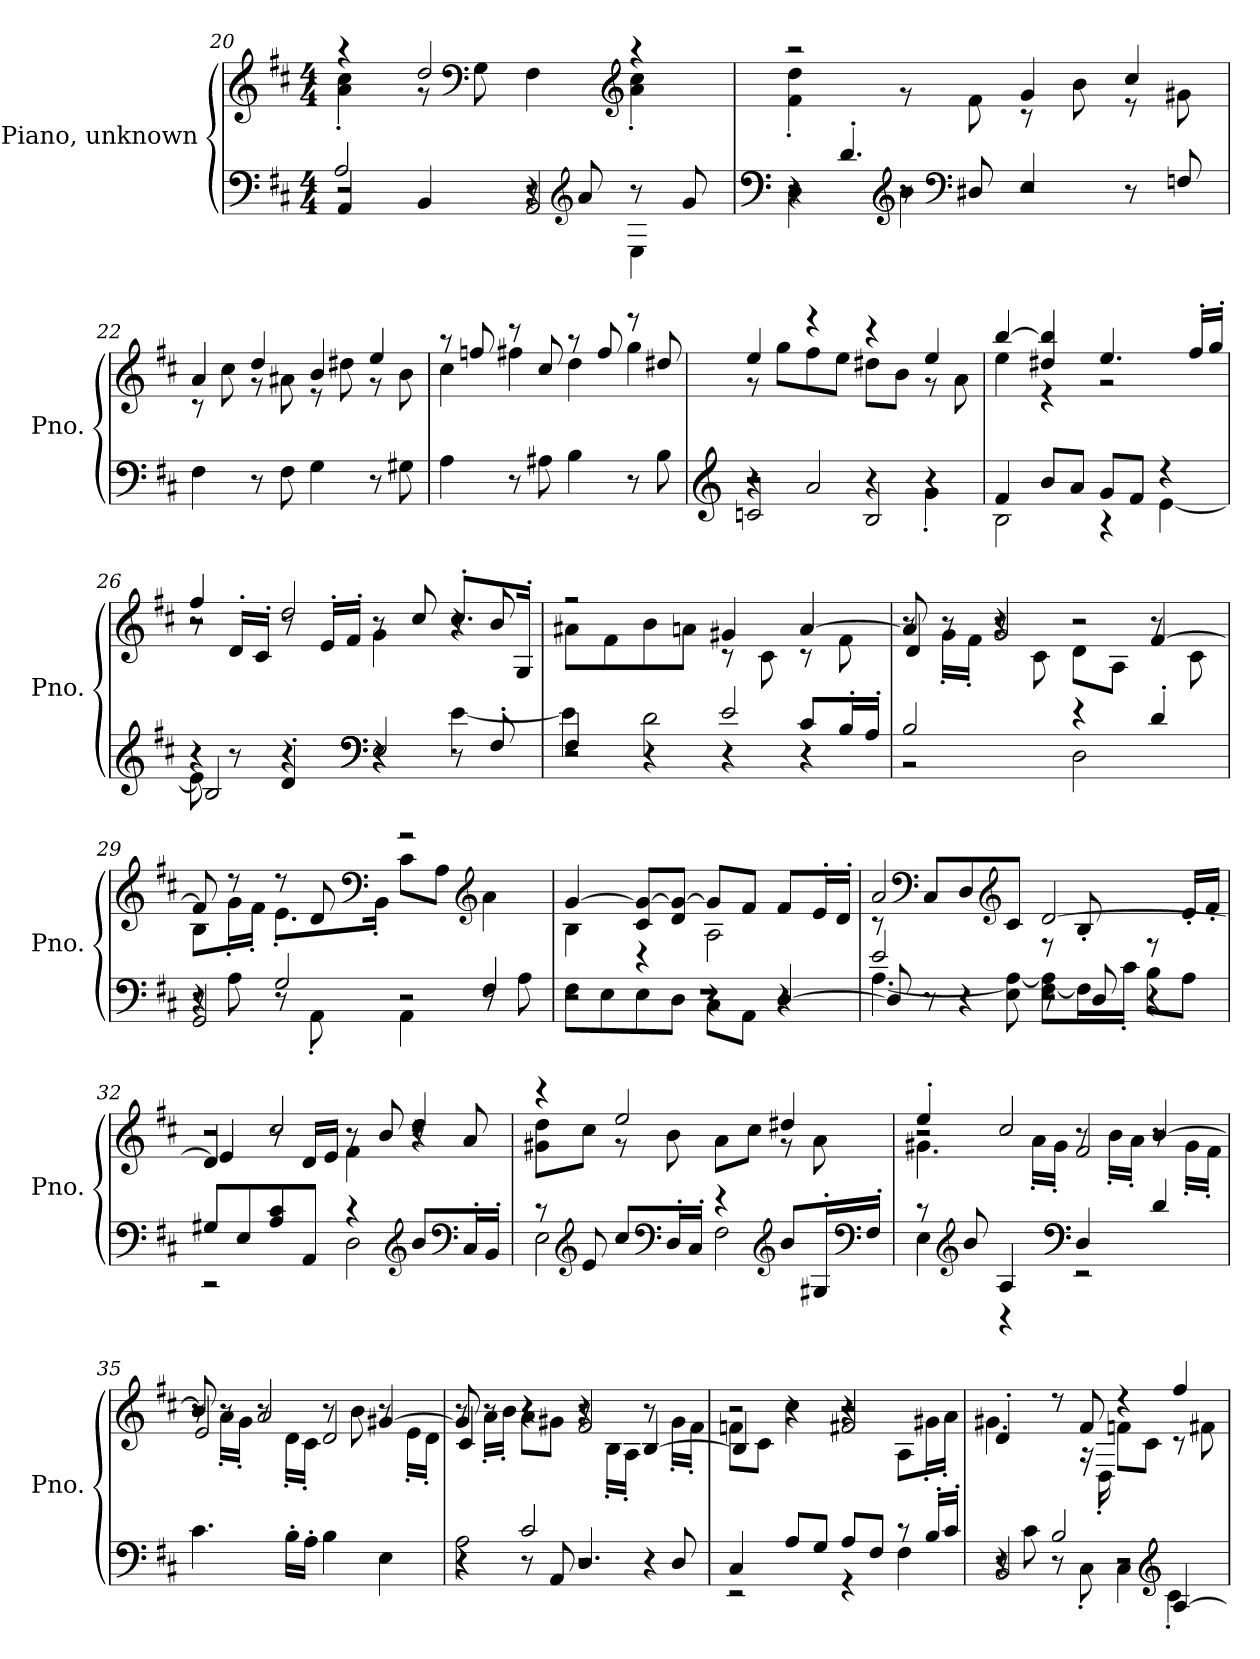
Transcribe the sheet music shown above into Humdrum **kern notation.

**kern	**kern
*part1	*part1
*staff2	*staff1
*I"Piano, unknown	*
*I'Pno.	*
*clefF4	*clefG2
*k[f#c#]	*k[f#c#]
*M4/4	*M4/4
=20	=20
*^	*^
*	*^	*	*
4AA/	2r	2A/	4r	4a\' 4cc#\'
4BB/	.	.	2dd/	8r
*	*	*	*clefF4	*
.	.	.	.	8G\
8r	4r	2AA/	.	4F#\
*clefG2	*	*	*	*
8a/	.	.	.	.
*	*	*	*clefG2	*
8r	4E\	.	4r	4a\' 4cc#\'
8g/	.	.	.	.
!!LO:PB:g=z	!!
=21	=21	=21	=21	=21
*clefF4	*	*	*	*
8r	4D\	4r	2r	4f#\' 4dd\'
4.d'/	.	.	.	.
*clefG2	*	*	*	*
.	4b\	8r	.	8r
*clefF4	*	*	*	*
.	.	8D#X/	.	8f#\
2r	2r	4E/	4g/	8r
.	.	.	.	8b\
.	.	8r	4cc#/	8r
.	.	8Fn/	.	8g#X\
*v	*v	*v	*	*
=22	=22	=22
4F#\	4a/	8r
.	.	8cc#\
8r	4dd/	8r
8F#\	.	8a#X\
4G\	4b/	8r
.	.	8dd#X\
8r	4ee/	8r
8G#X\	.	8b\
=23	=23	=23
4A\	8r	4cc#\
.	8ffn/	.
8r	8r	4ff#X\
8A#X\	8cc#/	.
4B\	8r	4dd\
.	8ff#/	.
8r	8r	4gg\
8B\	8dd#X/	.
!!LO:LB:g=z	!!
=24	=24	=24
*clefG2	*	*
*^	*	*
*	*^	*	*
4r	2r	2cn/	4ee/	8r
.	.	.	.	8gg\L
2a/	.	.	4r	8ff#\
.	.	.	.	8ee\J
.	4r	2B/	4r	8dd#X\L
.	.	.	.	8b\J
4r	4g'\	.	4ee/	8r
.	.	.	.	8a\
*	*v	*v	*	*
=25	=25	=25	=25
4f#/	2B\	[4bb/	4ee\
8b/L	.	4dd#X/ 4bb/]	4r
8a/J	.	.	.
8g/L	4r	4.ee/	2r
8f#/J	.	.	.
4r	[4e\	.	.
.	.	16ff#'/LL	.
.	.	16gg'/JJ	.
=26	=26	=26	=26
*	*^	*	*^
4r	8e\]	2B/	4ff#/	2r	8r
.	8r	.	.	.	16d'/LL
.	.	.	.	.	16c#'/JJ
4d'/	4r	.	2dd/	.	8r
.	.	.	.	.	16e'/LL
.	.	.	.	.	16f#'/JJ
*clefF4	*	*	*	*	*
4r	4r	2E/	.	4g\	8r
.	.	.	.	.	8cc#/
8r	[4e\	.	8r	4r	8.cc#'/L
8F#'/	.	.	8b/	.	.
.	.	.	.	.	16G'/Jk
*	*	*	*	*v	*v
=27	=27	=27	=27	=27
4F#/	4e\]	2r	2r	8a#X\L
.	.	.	.	8f#\
4r	2d\	.	.	8b\
.	.	.	.	8an\J
4r	.	2e/	4g#X/	8r
.	.	.	.	8c#\
8c#/L	4r	.	[4a/	8r
16B'/L	.	.	.	8f#\
16A'/JJ	.	.	.	.
*	*v	*v	*	*
!!LO:LB:g=z
=28	=28	=28	=28
*	*	*	*^
2B/	2r	8a/]	8r	4d/
.	.	8r	16g'\LL	.
.	.	.	16f#'\JJ	.
.	.	2g/	8r	4r
.	.	.	8c#\	.
4r	2D\	.	8d\L	2r
.	.	.	8A\J	.
4d'/	.	[4f#/	8r	.
.	.	.	8c#\	.
*	*	*	*v	*v
=29	=29	=29	=29
*	*^	*	*
4r	8r	2GG/	8f#/]	8B\L
.	8A\	.	8r	16g'\L
.	.	.	.	16f#'\JJ
2G/	8r	.	8r	8.e'\L
.	8AA'\	.	8d/	.
*	*	*	*clefF4	*
.	.	.	.	16BB'\Jk
.	4AA\	2r	2r	8c#\L
.	.	.	.	8A\J
*	*	*	*clefG2	*
4F#/	8r	.	.	4a\
.	8A\	.	.	.
=30	=30	=30	=30	=30
1r	8F#\L	2r	[4g/	4B\
.	8E\	.	.	.
.	8E\	.	8c#/ 8g/_L	4r
.	8D\J	.	8d/ 8g/_J	.
.	8C#\L	4r	8g/L]	2A\
.	8AA\J	.	8f#/J	.
.	4r	[4D/	8f#/L	.
.	.	.	16e'/L	.
.	.	.	16d'/JJ	.
!!LO:LB:g=z	!!
=31	=31	=31	=31	=31
2e/	[4.A\	8D/]	2a/	8r
*	*	*	*clefF4	*
.	.	8r	.	8C#/L
.	.	4r	.	8D/
*	*	*	*clefG2	*
.	8E\ 8A\_	.	.	8c#/J
2r	[8F#\ 8A\]L	8r	[2d/	8r
.	16F#\L]	8D/	.	8B'/
.	16c#'\JJ	.	.	.
.	8B\L	4r	.	8r
.	8A\J	.	.	16e'/LL
.	.	.	.	16f#'/JJ
*	*v	*v	*	*
=32	=32	=32	=32
*	*	*	*^
8G#X/L	2r	4d/]	2r	4e/
8E/	.	.	.	.
8A/ 8c#/	.	2cc#/	.	8r
8AA/J	.	.	.	16d/LL
.	.	.	.	16e/JJ
4r	2D\	.	4f#\	8r
.	.	.	.	8b/
*clefG2	*	*	*	*
8b/L	.	4dd/	4r	8r
*clefF4	*	*	*	*
16C#'/L	.	.	.	8a/
16BB'/JJ	.	.	.	.
*	*	*	*v	*v
!!LO:LB:g=z
=33	=33	=33	=33
8r	2E\	4r	8g#X\ 8dd\L
*clefG2	*	*	*
8e/	.	.	8cc#\J
8cc#/L	.	2ee/	8r
*clefF4	*	*	*
16D'/L	.	.	8b\
16C#'/JJ	.	.	.
4r	2F#\	.	8a\L
.	.	.	8cc#\J
*clefG2	*	*	*
8b/L	.	4dd#X/	8r
16G#X'/L	.	.	8a\
*clefF4	*	*	*
16F#'/JJ	.	.	.
=34	=34	=34	=34
*	*	*	*^
8r	4E\	4ee'/	4.g#X\	2r
*clefG2	*	*	*	*
8b/	.	.	.	.
4A/	4r	2cc#/	.	.
.	.	.	16a'\LL	.
.	.	.	16g#'\JJ	.
*clefF4	*	*	*	*
4D/	2r	.	8r	2f#/
.	.	.	16b'\LL	.
.	.	.	16a'\JJ	.
4d/	.	[4b/	8r	.
.	.	.	16g#'\LL	.
.	.	.	16f#'\JJ	.
*v	*v	*	*	*
!!LO:LB:g=z	!!	!!
=35	=35	=35	=35
4.c#\	8b/]	8r	2e/
.	8r	16a'\LL	.
.	.	16g'\JJ	.
.	2a/	8r	.
16B'\LL	.	16d'\LL	.
16A'\JJ	.	16c#'\JJ	.
4B\	.	8r	2d/
.	.	8b\	.
4E\	[4g#X/	8r	.
.	.	16e'\LL	.
.	.	16d'\JJ	.
=36	=36	=36	=36
*^	*	*	*
*	*^	*	*	*
4r	2A\	4r	8g#/]	8r	4c#/
.	.	.	8r	16a'\LL	.
.	.	.	.	16b'\JJ	.
2c#/	.	8r	4r	8a\L	4r
.	.	8AA/	.	8g#X\J	.
.	2r	4.D/	2f#/	8r	4r
.	.	.	.	16B'\LL	.
.	.	.	.	16A'\JJ	.
4r	.	.	.	8r	[4B/
.	.	8D/	.	16g#'\LL	.
.	.	.	.	16f#'\JJ	.
*	*v	*v	*	*	*
=37	=37	=37	=37	=37
4C#/	2r	2r	8fn\L	4B/]
.	.	.	8c#\J	.
8A/L	.	.	4cc#\	4r
8G/J	.	.	.	.
8A/L	4r	2f#X/	4r	2r
8F#/J	.	.	.	.
8r	4F#\	.	8A\L	.
16B'/LL	.	.	16g#X'\L	.
16c#'/JJ	.	.	16a'\JJ	.
*	*	*	*v	*v
!!LO:PB:g=z
=38	=38	=38	=38
*	*^	*	*
4r	8r	2BB/	4d'/	4.g#X\
.	8c#\	.	.	.
2B/	8r	.	8r	.
.	8C#'\	.	8f#/	16r
.	.	.	.	16D'\
.	4C#\	2r	4r	8fn\L
.	.	.	.	8c#\J
*clefG2	*	*	*	*
[4A/	4c#'\	.	4ff#/	8r
.	.	.	.	8f#X\
*v	*v	*v	*	*
*	*v	*v
=	=
*-	*-
